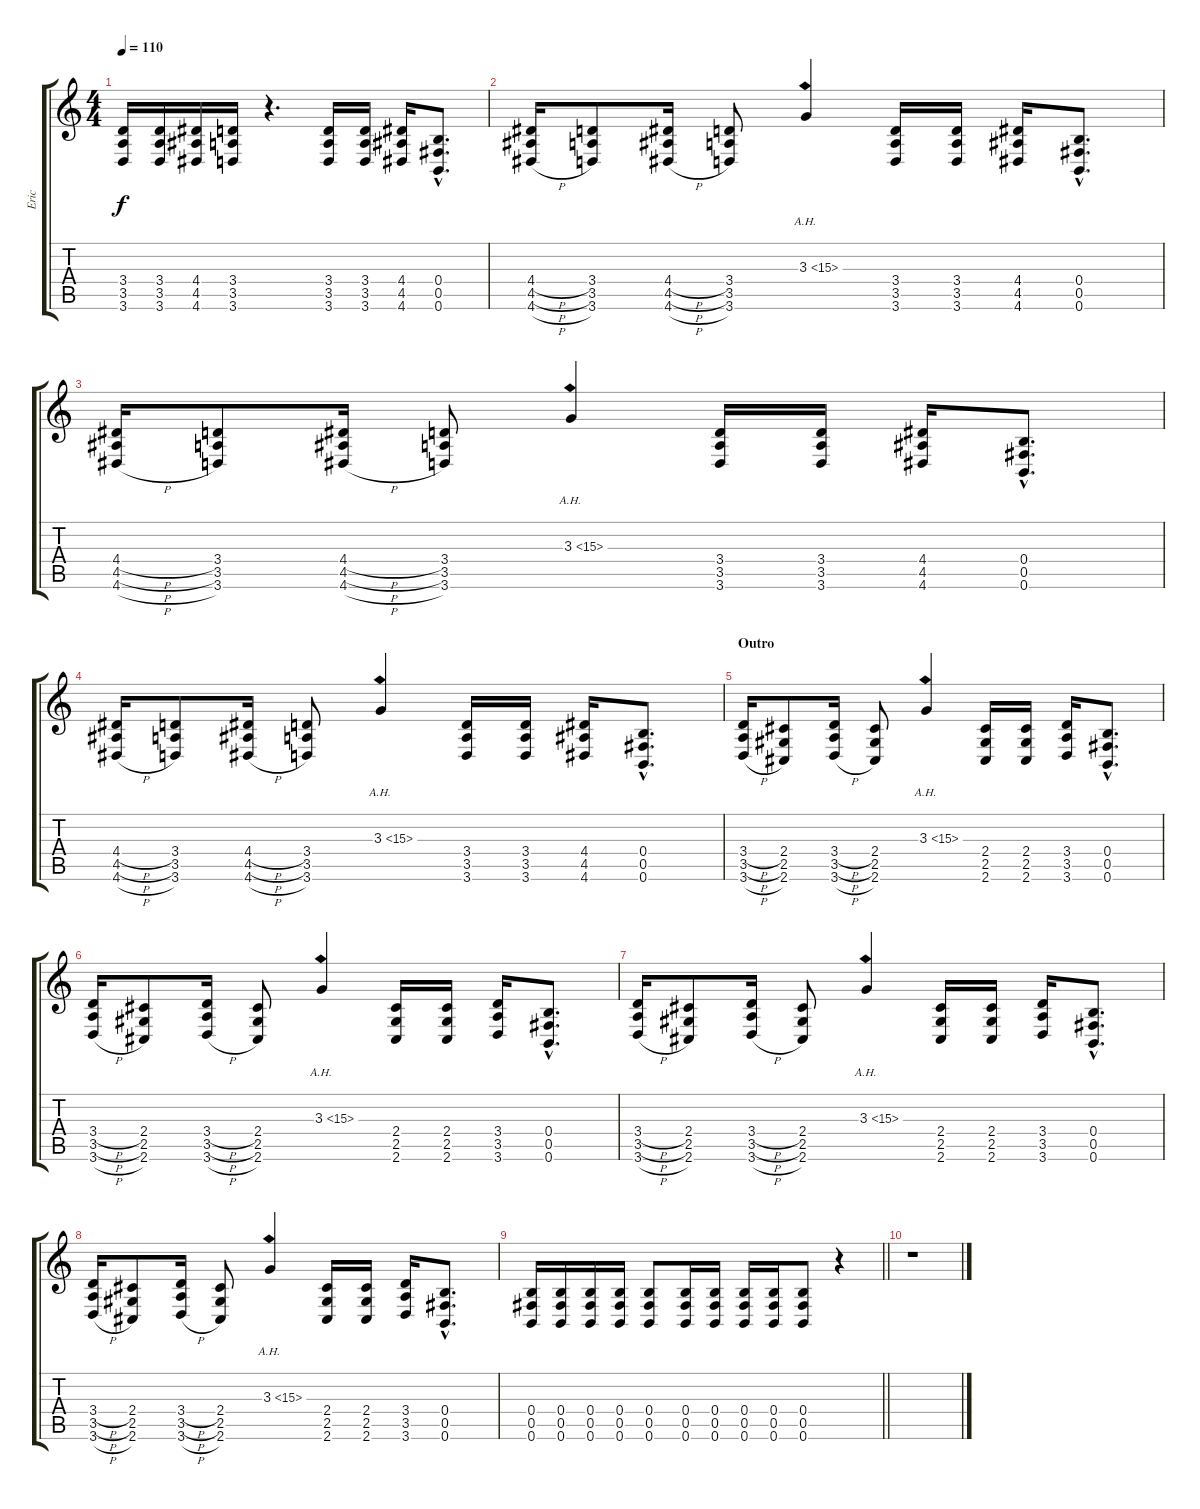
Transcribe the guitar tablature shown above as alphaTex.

\track ("Eric" "Eric") {instrument overdrivenguitar}
\staff {score tabs}
\tuning (Db4 Ab3 E3 B2 Gb2 B1) {hide}
\ts (4 4)
\tempo 110
\clef g2
\ks c
(3.4 3.5 3.6).16{dy f} (3.4 3.5 3.6).16 (4.4 4.5 4.6).16 (3.4 3.5 3.6).16 r.4{d} (3.4 3.5 3.6).16 (3.4 3.5 3.6).16 (4.4 4.5 4.6).16 (0.4{hac} 0.5{hac} 0.6{hac}).8{d} |
(4.4{h} 4.5{h} 4.6{h}).16 (3.4 3.5 3.6).8 (4.4{h} 4.5{h} 4.6{h}).16 (3.4 3.5 3.6).8 3.3{ah 12}.4 (3.4 3.5 3.6).16 (3.4 3.5 3.6).16 (4.4 4.5 4.6).16 (0.4{hac} 0.5{hac} 0.6{hac}).8{d} |
(4.4{h} 4.5{h} 4.6{h}).16 (3.4 3.5 3.6).8 (4.4{h} 4.5{h} 4.6{h}).16 (3.4 3.5 3.6).8 3.3{ah 12}.4 (3.4 3.5 3.6).16 (3.4 3.5 3.6).16 (4.4 4.5 4.6).16 (0.4{hac} 0.5{hac} 0.6{hac}).8{d} |
(4.4{h} 4.5{h} 4.6{h}).16 (3.4 3.5 3.6).8 (4.4{h} 4.5{h} 4.6{h}).16 (3.4 3.5 3.6).8 3.3{ah 12}.4 (3.4 3.5 3.6).16 (3.4 3.5 3.6).16 (4.4 4.5 4.6).16 (0.4{hac} 0.5{hac} 0.6{hac}).8{d} |
\section ("" "Outro")
(3.4{h} 3.5{h} 3.6{h}).16 (2.4 2.5 2.6).8 (3.4{h} 3.5{h} 3.6{h}).16 (2.4 2.5 2.6).8 3.3{ah 12}.4 (2.4 2.5 2.6).16 (2.4 2.5 2.6).16 (3.4 3.5 3.6).16 (0.4{hac} 0.5{hac} 0.6{hac}).8{d} |
(3.4{h} 3.5{h} 3.6{h}).16 (2.4 2.5 2.6).8 (3.4{h} 3.5{h} 3.6{h}).16 (2.4 2.5 2.6).8 3.3{ah 12}.4 (2.4 2.5 2.6).16 (2.4 2.5 2.6).16 (3.4 3.5 3.6).16 (0.4{hac} 0.5{hac} 0.6{hac}).8{d} |
(3.4{h} 3.5{h} 3.6{h}).16 (2.4 2.5 2.6).8 (3.4{h} 3.5{h} 3.6{h}).16 (2.4 2.5 2.6).8 3.3{ah 12}.4 (2.4 2.5 2.6).16 (2.4 2.5 2.6).16 (3.4 3.5 3.6).16 (0.4{hac} 0.5{hac} 0.6{hac}).8{d} |
(3.4{h} 3.5{h} 3.6{h}).16 (2.4 2.5 2.6).8 (3.4{h} 3.5{h} 3.6{h}).16 (2.4 2.5 2.6).8 3.3{ah 12}.4 (2.4 2.5 2.6).16 (2.4 2.5 2.6).16 (3.4 3.5 3.6).16 (0.4{hac} 0.5{hac} 0.6{hac}).8{d} |
\barLineRight lightlight
(0.4 0.5 0.6).16 (0.4 0.5 0.6).16 (0.4 0.5 0.6).16 (0.4 0.5 0.6).16 (0.4 0.5 0.6).8 (0.4 0.5 0.6).16 (0.4 0.5 0.6).16 (0.4 0.5 0.6).16 (0.4 0.5 0.6).16 (0.4 0.5 0.6).8 r.4 |
r.1
